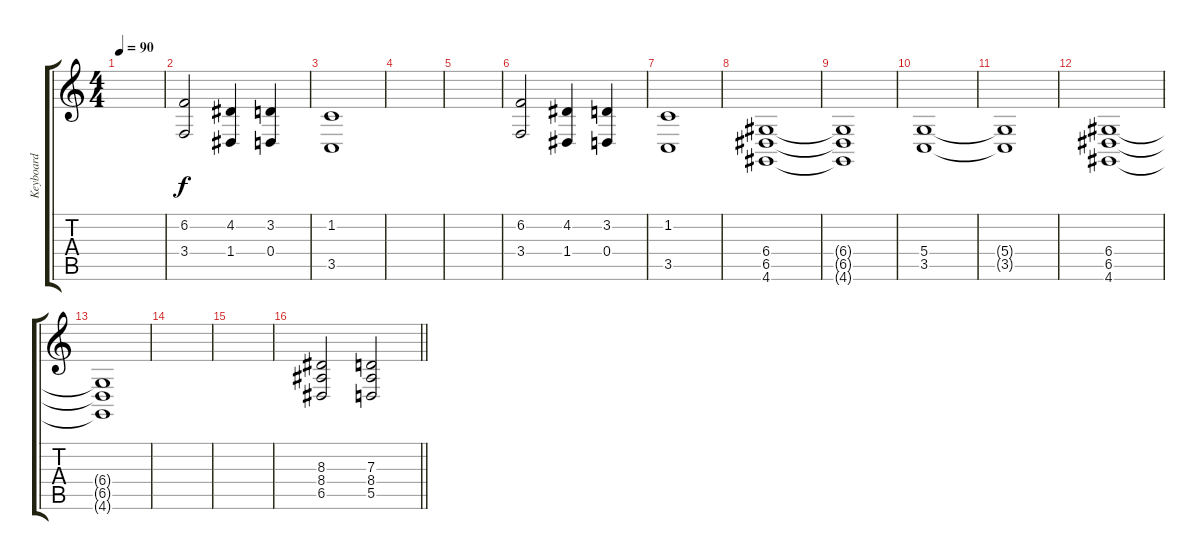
\track ("Keyboard" "Keyboard") {instrument choiraahs}
\staff {score tabs}
\tuning (E4 B3 G3 D3 A2 E2) {hide}
\ts (4 4)
\tempo 90
\clef g2
\ks c
|
(6.2 3.4).2{volume 13 instrument churchorgan} (4.2 1.4).4 (3.2 0.4).4 |
(1.2 3.5).1 |
|
|
(6.2 3.4).2 (4.2 1.4).4 (3.2 0.4).4 |
(1.2 3.5).1 |
(6.4 6.5 4.6).1{volume 11 instrument choiraahs} |
(6.4{t} 6.5{t} 4.6{t}).1 |
(5.4 3.5).1 |
(5.4{t} 3.5{t}).1 |
(6.4 6.5 4.6).1 |
(6.4{t} 6.5{t} 4.6{t}).1 |
|
|
\barLineRight lightlight
(8.3 8.4 6.5).2 (7.3 8.4 5.5).2
